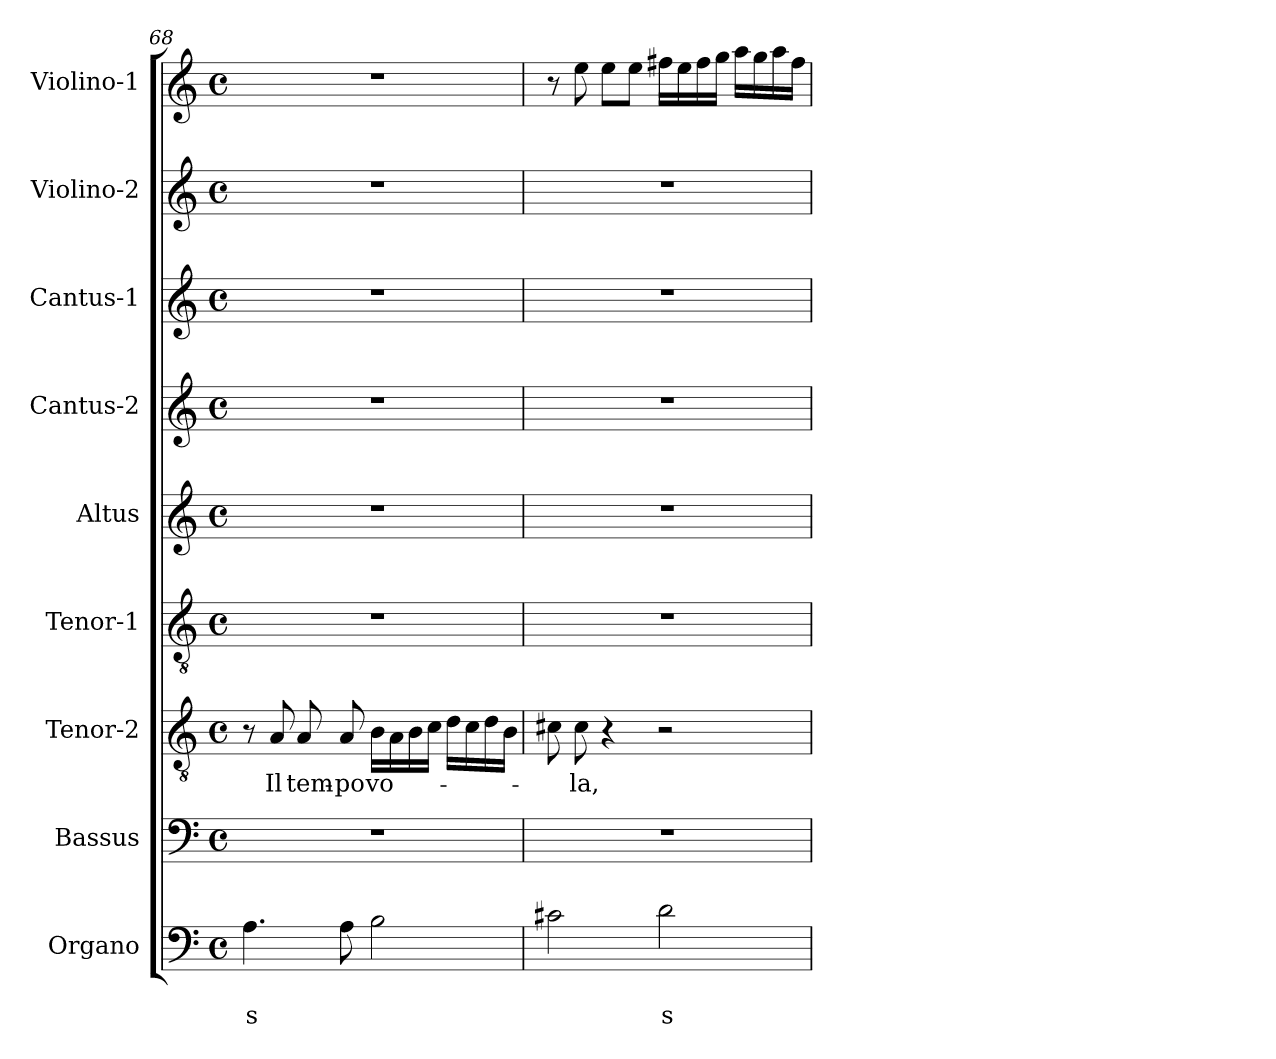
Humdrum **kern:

**kern	**text	**text	**kern	**kern	**text	**kern	**kern	**kern	**kern	**kern	**kern
*part9	*part9	*part9	*part8	*part7	*part7	*part6	*part5	*part4	*part3	*part2	*part1
*staff9	*staff9	*staff9	*staff8	*staff7	*staff7	*staff6	*staff5	*staff4	*staff3	*staff2	*staff1
*I"Organo	*	*	*I"Bassus	*I"Tenor-2	*	*I"Tenor-1	*I"Altus	*I"Cantus-2	*I"Cantus-1	*I"Violino-2	*I"Violino-1
*I'Og	*	*	*I'B	*I'T2	*	*I'T1	*I'A	*I'C2	*I'C1	*I'V2	*I'V1
*clefF4	*	*	*clefF4	*clefGv2	*	*clefGv2	*clefG2	*clefG2	*clefG2	*clefG2	*clefG2
*k[]	*	*	*k[]	*k[]	*	*k[]	*k[]	*k[]	*k[]	*k[]	*k[]
*C:	*	*	*C:	*C:	*	*C:	*C:	*C:	*C:	*C:	*C:
*M4/4	*	*	*M4/4	*M4/4	*	*M4/4	*M4/4	*M4/4	*M4/4	*M4/4	*M4/4
*met(c)	*	*	*met(c)	*met(c)	*	*met(c)	*met(c)	*met(c)	*met(c)	*met(c)	*met(c)
=68	=68	=68	=68	=68	=68	=68	=68	=68	=68	=68	=68
!	!	!LO:LY:b	!	!	!	!	!	!	!	!	!
4.A\	.	s	1r	8r	.	1r	1r	1r	1r	1r	1r
!	!	!	!	!	!LO:LY:b	!	!	!	!	!	!
.	.	.	.	8A/	Il	.	.	.	.	.	.
!	!	!	!	!	!LO:LY:b	!	!	!	!	!	!
.	.	.	.	8A/	tem-	.	.	.	.	.	.
!	!	!	!	!	!LO:LY:b	!	!	!	!	!	!
8A\	.	.	.	8A/	-po	.	.	.	.	.	.
!	!	!	!	!	!LO:LY:b	!	!	!	!	!	!
2B\	.	.	.	16B\LL	vo-	.	.	.	.	.	.
.	.	.	.	16A\	.	.	.	.	.	.	.
.	.	.	.	16B\	.	.	.	.	.	.	.
.	.	.	.	16c\JJ	.	.	.	.	.	.	.
.	.	.	.	16d\LL	.	.	.	.	.	.	.
.	.	.	.	16c\	.	.	.	.	.	.	.
.	.	.	.	16d\	.	.	.	.	.	.	.
.	.	.	.	16B\JJ	.	.	.	.	.	.	.
=69	=69	=69	=69	=69	=69	=69	=69	=69	=69	=69	=69
2c#X\	.	.	1r	8c#X\	.	1r	1r	1r	1r	1r	8r
!	!	!	!	!	!LO:LY:b	!	!	!	!	!	!
.	.	.	.	8c#\	-la,	.	.	.	.	.	8ee\
.	.	.	.	4r	.	.	.	.	.	.	8ee\L
.	.	.	.	.	.	.	.	.	.	.	8ee\J
!	!	!LO:LY:b	!	!	!	!	!	!	!	!	!
2d\	.	s	.	2r	.	.	.	.	.	.	16ff#X\LL
.	.	.	.	.	.	.	.	.	.	.	16ee\
.	.	.	.	.	.	.	.	.	.	.	16ff#\
.	.	.	.	.	.	.	.	.	.	.	16gg\JJ
.	.	.	.	.	.	.	.	.	.	.	16aa\LL
.	.	.	.	.	.	.	.	.	.	.	16gg\
.	.	.	.	.	.	.	.	.	.	.	16aa\
.	.	.	.	.	.	.	.	.	.	.	16ff#\JJ
=	=	=	=	=	=	=	=	=	=	=	=
*-	*-	*-	*-	*-	*-	*-	*-	*-	*-	*-	*-
